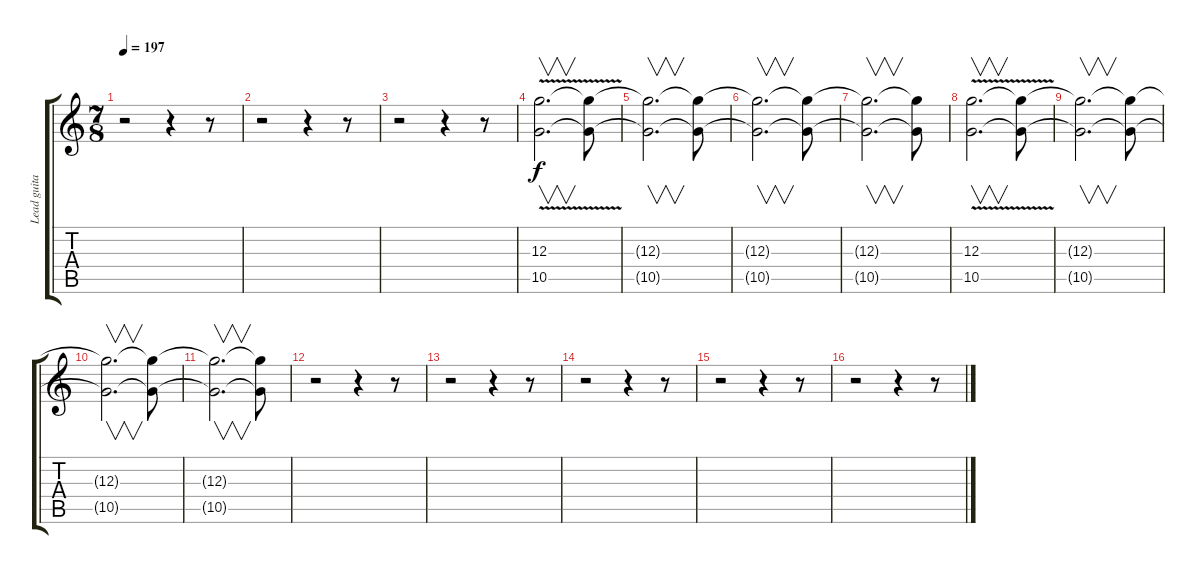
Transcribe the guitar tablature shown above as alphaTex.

\track ("Lead guitar" "Lead guita") {instrument overdrivenguitar}
\staff {score tabs}
\tuning (E4 B3 G3 D3 A2 E2) {hide}
\ts (7 8)
\tempo 197
\clef g2
\ks c
r.2{dy f} r.4 r.8 |
r.2 r.4 r.8 |
r.2 r.4 r.8 |
(12.3{v} 10.5).2{v d volume 10 instrument overdrivenguitar} (12.3{t} 10.5{t}).8 |
(12.3{t} 10.5{t}).2{v d} (12.3{t} 10.5{t}).8 |
(12.3{t} 10.5{t}).2{v d volume 9} (12.3{t} 10.5{t}).8 |
(12.3{t} 10.5{t}).2{v d volume 6} (12.3{t} 10.5{t}).8 |
(12.3{v} 10.5).2{v d volume 10} (12.3{t} 10.5{t}).8 |
(12.3{t} 10.5{t}).2{v d} (12.3{t} 10.5{t}).8 |
(12.3{t} 10.5{t}).2{v d volume 9} (12.3{t} 10.5{t}).8 |
(12.3{t} 10.5{t}).2{v d volume 6} (12.3{t} 10.5{t}).8 |
r.2 r.4 r.8 |
r.2 r.4 r.8 |
r.2 r.4 r.8 |
r.2 r.4 r.8 |
r.2 r.4 r.8
